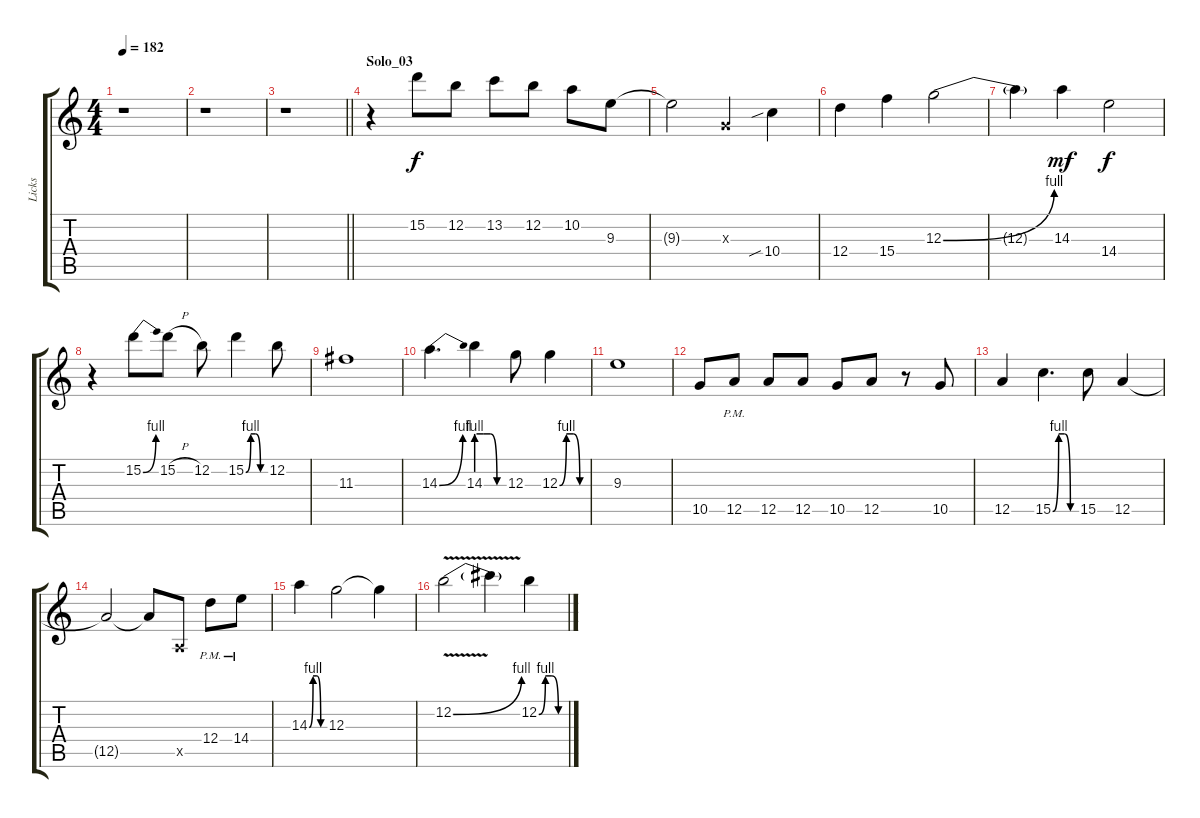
\track ("Licks" "Licks") {instrument distortionguitar}
\staff {score tabs}
\tuning (E4 B3 G3 D3 A2 E2) {hide}
\ts (4 4)
\tempo 182
\clef g2
\ks c
r.1{dy f} |
r.1 |
\barLineRight lightlight
r.1 |
\section ("" "Solo_03")
r.4{volume 16} 15.2.8 12.2.8 13.2.8 12.2.8 10.2.8 9.3.8 |
9.3{t}.2 0.3{x}.4 10.4{sib}.4 |
12.4.4 15.4.4 12.3{be (bend 0 0 60 4)}.2 |
12.3{t}.4 14.3.4{dy mf} 14.4.2{dy f} |
r.4 15.2{be (bend 0 0 60 4)}.8 15.2{h}.8 12.2.8 15.2{be (custom 0 0 15 4 30 4 45 0 60 0)}.4 12.2.8 |
11.3.1 |
14.3{be (bend 0 0 60 4)}.4{d} 14.3{be (custom 0 4 15 4 30 4 45 0 60 0)}.4 12.3.8 12.3{be (custom 0 0 15 4 30 4 45 0 60 0)}.4 |
9.3.1 |
10.5.8 12.5{pm}.8 12.5.8 12.5.8 10.5.8 12.5.8 r.8 10.5.8 |
12.5.4 15.5{be (custom 0 0 15 4 30 4 45 0 60 0)}.4{d} 15.5.8 12.5.4 |
12.5{t}.2 12.5{t}.8 0.5{x}.8 12.4{pm}.8 14.4{pm}.8 |
14.3{be (custom 0 0 15 4 30 4 45 0 60 0)}.4 12.3.2 12.3{t}.4 |
12.2{be (bend 0 0 60 4) v}.2 12.2{t}.4 12.2{be (custom 0 0 15 4 30 4 45 0 60 0)}.4
